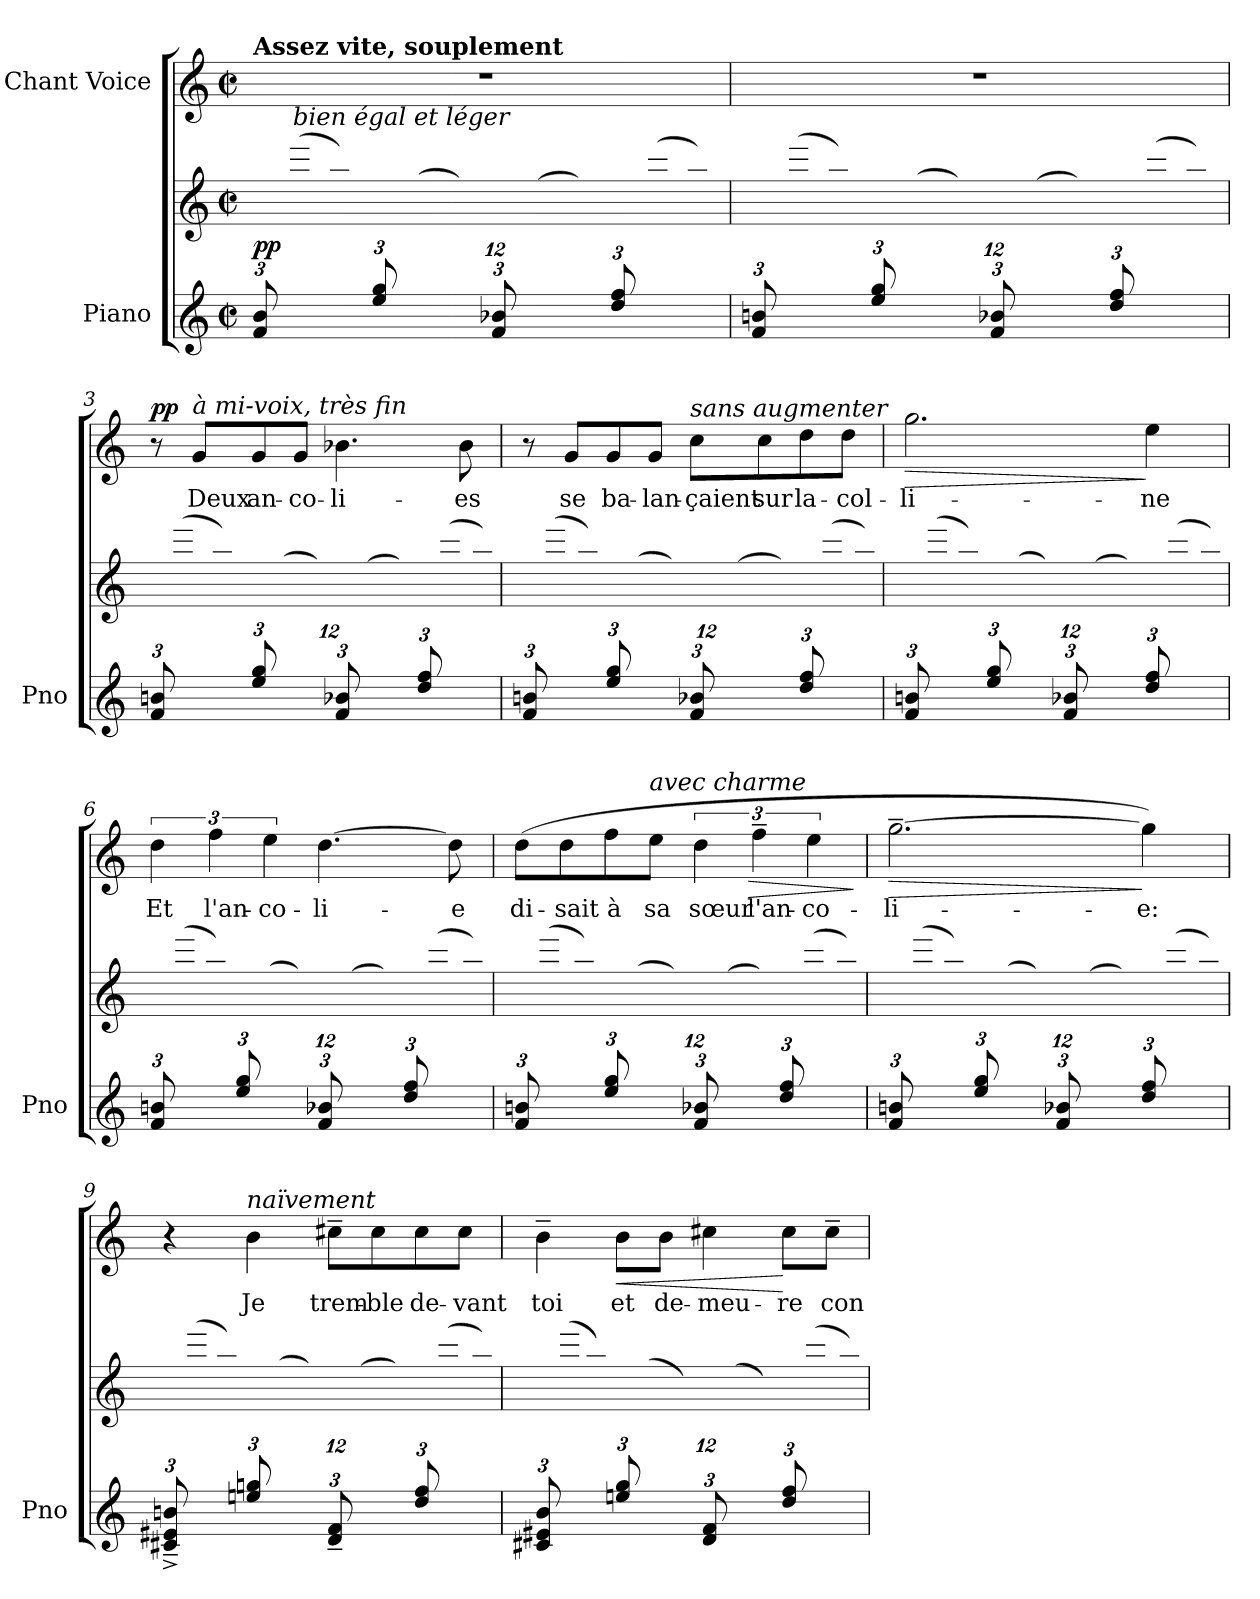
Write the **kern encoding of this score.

**kern	**kern	**dynam	**kern	**text	**dynam
*part2	*part2	*part2	*part1	*part1	*part1
*staff3	*staff2	*staff2/3	*staff1	*staff1	*staff1
*I"Piano	*	*	*I"Chant Voice	*	*
*I'Pno	*	*	*	*	*
*clefG2	*clefG2	*	*clefG2	*	*
*k[]	*k[]	*	*k[]	*	*
*M2/2	*M2/2	*	*M2/2	*	*
*met(c|)	*met(c|)	*	*met(c|)	*	*
*Xbrackettup	*	*	*	*	*
=1	=1	=1	=1	=1	=1
*^	*^	*	*	*	*
!	!	!	!	!	!LO:TX:a:B:t=Assez vite, souplement	!	!
!	!	!	!	!LO:DY:a=2	!	!	!
12f/ 12b/L	2ryy	12ryy	1ryy	pp	1r	.	.
!	!	!LO:TX:a:i:t=bien égal et léger	!	!	!	!	!
6ryy	.	(>12gg\ 12eee\	.	.	.	.	.
.	.	12ee\' 12bb\'J)	.	.	.	.	.
12ee/ 12gg/L	.	12ryy	.	.	.	.	.
6ryy	.	(>12g\ 12ee\	.	.	.	.	.
.	.	12e\' 12b\'J)	.	.	.	.	.
12f/ 12b-X/L	2ryy	12ryy	.	.	.	.	.
6ryy	.	(>12g\ 12dd\	.	.	.	.	.
.	.	12d\' 12b-X\'J)	.	.	.	.	.
12dd/ 12ff/L	.	12ryy	.	.	.	.	.
6ryy	.	(>12gg\ 12ddd\	.	.	.	.	.
.	.	12dd\' 12bb-X\'J)	.	.	.	.	.
*	*	*v	*v	*	*	*	*
=2	=2	=2	=2	=2	=2	=2
12f/ 12bn/L	2ryy	12ryy	.	1r	.	.
6ryy	.	(>12gg\ 12eee\	.	.	.	.
.	.	12ee\' 12bbn\'J)	.	.	.	.
12ee/ 12gg/L	.	12ryy	.	.	.	.
6ryy	.	(>12g\ 12ee\	.	.	.	.
.	.	12e\' 12b\'J)	.	.	.	.
12f/ 12b-X/L	2ryy	12ryy	.	.	.	.
6ryy	.	(>12g\ 12dd\	.	.	.	.
.	.	12d\' 12b-X\'J)	.	.	.	.
12dd/ 12ff/L	.	12ryy	.	.	.	.
6ryy	.	(>12gg\ 12ddd\	.	.	.	.
.	.	12dd\' 12bb-X\'J)	.	.	.	.
=3	=3	=3	=3	=3	=3	=3
!	!	!	!	!	!	!LO:DY:a
12f/ 12bn/L	2ryy	12ryy	.	8r	.	pp
6ryy	.	(>12gg\ 12eee\	.	.	.	.
!	!	!	!	!LO:TX:a:i:t=à mi-voix, très fin	!	!
!	!	!	!	!	!LO:LY:b	!
.	.	.	.	8g/L	Deux	.
.	.	12ee\' 12bbn\'J)	.	.	.	.
!	!	!	!	!	!LO:LY:b	!
12ee/ 12gg/L	.	12ryy	.	8g/	an-	.
6ryy	.	(>12g\ 12ee\	.	.	.	.
!	!	!	!	!	!LO:LY:b	!
.	.	.	.	8g/J	-co-	.
.	.	12e\' 12b\'J)	.	.	.	.
!	!	!	!	!	!LO:LY:b	!
12f/ 12b-X/L	2ryy	12ryy	.	4.b-X\	-li-	.
6ryy	.	(>12g\ 12dd\	.	.	.	.
.	.	12d\' 12b-X\'J)	.	.	.	.
12dd/ 12ff/L	.	12ryy	.	.	.	.
6ryy	.	(>12gg\ 12ddd\	.	.	.	.
!	!	!	!	!	!LO:LY:b	!
.	.	.	.	8b-\	-es	.
.	.	12dd\' 12bb-X\'J)	.	.	.	.
!!LO:LB:g=z
=4	=4	=4	=4	=4	=4	=4
12f/ 12bn/L	1ryy	12ryy	.	8r	.	.
6ryy	.	(>12gg\ 12eee\	.	.	.	.
!	!	!	!	!	!LO:LY:b	!
.	.	.	.	8g/L	se	.
.	.	12ee\' 12bbn\'J)	.	.	.	.
!	!	!	!	!	!LO:LY:b	!
12ee/ 12gg/L	.	12ryy	.	8g/	ba-	.
6ryy	.	(>12g\ 12ee\	.	.	.	.
!	!	!	!	!	!LO:LY:b	!
.	.	.	.	8g/J	-lan-	.
.	.	12e\' 12b\'J)	.	.	.	.
!	!	!	!	!LO:TX:a:i:t=sans augmenter	!	!
!	!	!	!	!	!LO:LY:b	!
12f/ 12b-X/L	.	12ryy	.	8cc\L	-çaient	.
6ryy	.	(>12g\ 12dd\	.	.	.	.
!	!	!	!	!	!LO:LY:b	!
.	.	.	.	8cc\	sur	.
.	.	12d\' 12b-X\'J)	.	.	.	.
!	!	!	!	!	!LO:LY:b	!
12dd/ 12ff/L	.	12ryy	.	8dd\	la-	.
6ryy	.	(>12gg\ 12ddd\	.	.	.	.
!	!	!	!	!	!LO:LY:b	!
.	.	.	.	8dd\J	-col-	.
.	.	12dd\' 12bb-X\'J)	.	.	.	.
=5	=5	=5	=5	=5	=5	=5
!	!	!	!	!	!LO:LY:b	!LO:HP:b
12f/ 12bn/L	1ryy	12ryy	.	2.gg\	-li-	>
6ryy	.	(>12gg\ 12eee\	.	.	.	.
.	.	12ee\' 12bbn\'J)	.	.	.	.
12ee/ 12gg/L	.	12ryy	.	.	.	.
6ryy	.	(>12g\ 12ee\	.	.	.	.
.	.	12e\' 12b\'J)	.	.	.	.
12f/ 12b-X/L	.	12ryy	.	.	.	.
6ryy	.	(>12g\ 12dd\	.	.	.	.
.	.	12d\' 12b-X\'J)	.	.	.	.
!	!	!	!	!	!LO:LY:b	!
12dd/ 12ff/L	.	12ryy	.	4ee\	-ne	]
6ryy	.	(>12gg\ 12ddd\	.	.	.	.
.	.	12dd\' 12bb-X\'J)	.	.	.	.
=6	=6	=6	=6	=6	=6	=6
!	!	!	!	!	!LO:LY:b	!
12f/ 12bn/L	1ryy	12ryy	.	6dd\	Et	.
6ryy	.	(>12gg\ 12eee\	.	.	.	.
!	!	!	!	!	!LO:LY:b	!
.	.	12ee\' 12bbn\'J)	.	6ff\	l'an-	.
12ee/ 12gg/L	.	12ryy	.	.	.	.
!	!	!	!	!	!LO:LY:b	!
6ryy	.	(>12g\ 12ee\	.	6ee\	-co-	.
.	.	12e\' 12b\'J)	.	.	.	.
!	!	!	!	!	!LO:LY:b	!
12f/ 12b-X/L	.	12ryy	.	[4.dd\	-li-	.
6ryy	.	(>12g\ 12dd\	.	.	.	.
.	.	12d\' 12b-X\'J)	.	.	.	.
12dd/ 12ff/L	.	12ryy	.	.	.	.
6ryy	.	(>12gg\ 12ddd\	.	.	.	.
!	!	!	!	!	!LO:LY:b	!
.	.	.	.	8dd\]	-e	.
.	.	12dd\' 12bb-X\'J)	.	.	.	.
!!LO:LB:g=z
=7	=7	=7	=7	=7	=7	=7
!	!	!	!	!	!LO:LY:b	!
12f/ 12bn/L	1ryy	12ryy	.	(>8dd\L	di-	.
6ryy	.	(>12gg\ 12eee\	.	.	.	.
!	!	!	!	!	!LO:LY:b	!
.	.	.	.	8dd\	-sait	.
.	.	12ee\' 12bbn\'J)	.	.	.	.
!	!	!	!	!	!LO:LY:b	!
12ee/ 12gg/L	.	12ryy	.	8ff\	à	.
6ryy	.	(>12g\ 12ee\	.	.	.	.
!	!	!	!	!LO:TX:a:i:t=avec charme	!	!
!	!	!	!	!	!LO:LY:b	!
.	.	.	.	8ee\J	sa	.
.	.	12e\' 12b\'J)	.	.	.	.
!	!	!	!	!	!LO:LY:b	!
12f/ 12b-X/L	.	12ryy	.	6dd\	sœur	.
6ryy	.	(>12g\ 12dd\	.	.	.	.
!	!	!	!	!	!LO:LY:b	!LO:HP:b
.	.	12d\' 12b-X\'J)	.	6ff~\	l'an-	>
12dd/ 12ff/L	.	12ryy	.	.	.	.
!	!	!	!	!	!LO:LY:b	!
6ryy	.	(>12gg\ 12ddd\	.	6ee\	-co-	.
.	.	12dd\' 12bb-X\'J)	.	.	.	.
*v	*v	*	*	*	*	*
.	.	.	.	.	]
=8	=8	=8	=8	=8	=8
*^	*	*	*	*	*
!	!	!	!	!	!LO:LY:b	!LO:HP:b
12f/ 12bn/L	1ryy	12ryy	.	[2.gg~\	-li-	>
6ryy	.	(>12gg\ 12eee\	.	.	.	.
.	.	12ee\' 12bbn\'J)	.	.	.	.
12ee/ 12gg/L	.	12ryy	.	.	.	.
6ryy	.	(>12g\ 12ee\	.	.	.	.
.	.	12e\' 12b\'J)	.	.	.	.
12f/ 12b-X/L	.	12ryy	.	.	.	.
6ryy	.	(>12g\ 12dd\	.	.	.	.
.	.	12d\' 12b-X\'J)	.	.	.	.
!	!	!	!	!	!LO:LY:b	!
12dd/ 12ff/L	.	12ryy	.	4gg\])	-e:	]
6ryy	.	(>12gg\ 12ddd\	.	.	.	.
.	.	12dd\' 12bb-X\'J)	.	.	.	.
=9	=9	=9	=9	=9	=9	=9
12c#X/~^ 12e#X/~^ 12bn/~^L	4ryy	12ryy	.	4r	.	.
6ryy	.	(>12gg\ 12eeen\	.	.	.	.
.	.	12ee\' 12bbn\'J)	.	.	.	.
*	*	*	*	*MM104	*	*
!	!	!	!	!LO:TX:a:i:t=naïvement	!	!
!	!	!	!	!	!LO:LY:b	!
12een/ 12ggn/L	4ryy	12ryy	.	4b\	Je	.
6ryy	.	(>12g\ 12ee\	.	.	.	.
.	.	12en\' 12b\'J)	.	.	.	.
!	!	!	!	!	!LO:LY:b	!
12d/~ 12f/~L	2ryy	12ryy	.	8cc#X~\L	trem-	.
6ryy	.	(>12f\ 12dd\	.	.	.	.
!	!	!	!	!	!LO:LY:b	!
.	.	.	.	8cc#\	-ble	.
.	.	12d\' 12b\'J)	.	.	.	.
!	!	!	!	!	!LO:LY:b	!
12dd/ 12ff/L	.	12ryy	.	8cc#\	de-	.
6ryy	.	(>12ff\ 12ddd\	.	.	.	.
!	!	!	!	!	!LO:LY:b	!
.	.	.	.	8cc#\J	-vant	.
.	.	12dd\' 12bb\'J)	.	.	.	.
!!LO:LB:g=z
=10	=10	=10	=10	=10	=10	=10
!	!	!	!	!	!LO:LY:b	!
12c#X/ 12e#X/ 12b/L	4ryy	12ryy	.	4b~\	toi	.
6ryy	.	(>12ggn\ 12eeen\	.	.	.	.
.	.	12ee\ 12bb\J)	.	.	.	.
!	!	!	!	!	!LO:LY:b	!LO:HP:b
12een/ 12gg/L	4ryy	12ryy	.	8b\L	et	<
6ryy	.	(>12g\ 12ee\	.	.	.	.
!	!	!	!	!	!LO:LY:b	!
.	.	.	.	8b\J	de-	.
.	.	12en\ 12b\J)	.	.	.	.
!	!	!	!	!	!LO:LY:b	!
12d/ 12f/L	2ryy	12ryy	.	4cc#X\	-meu-	.
6ryy	.	(>12f\ 12dd\	.	.	.	.
.	.	12d\ 12b\J)	.	.	.	.
!	!	!	!	!	!LO:LY:b	!
12dd/ 12ff/L	.	12ryy	.	8cc#\L	-re	[
6ryy	.	(>12ff\ 12ddd\	.	.	.	.
!	!	!	!	!	!LO:LY:b	!
.	.	.	.	8cc#~\J	con-	.
.	.	12dd\ 12bb\J)	.	.	.	.
*v	*v	*	*	*	*	*
=	=	=	=	=	=
*-	*-	*-	*-	*-	*-
